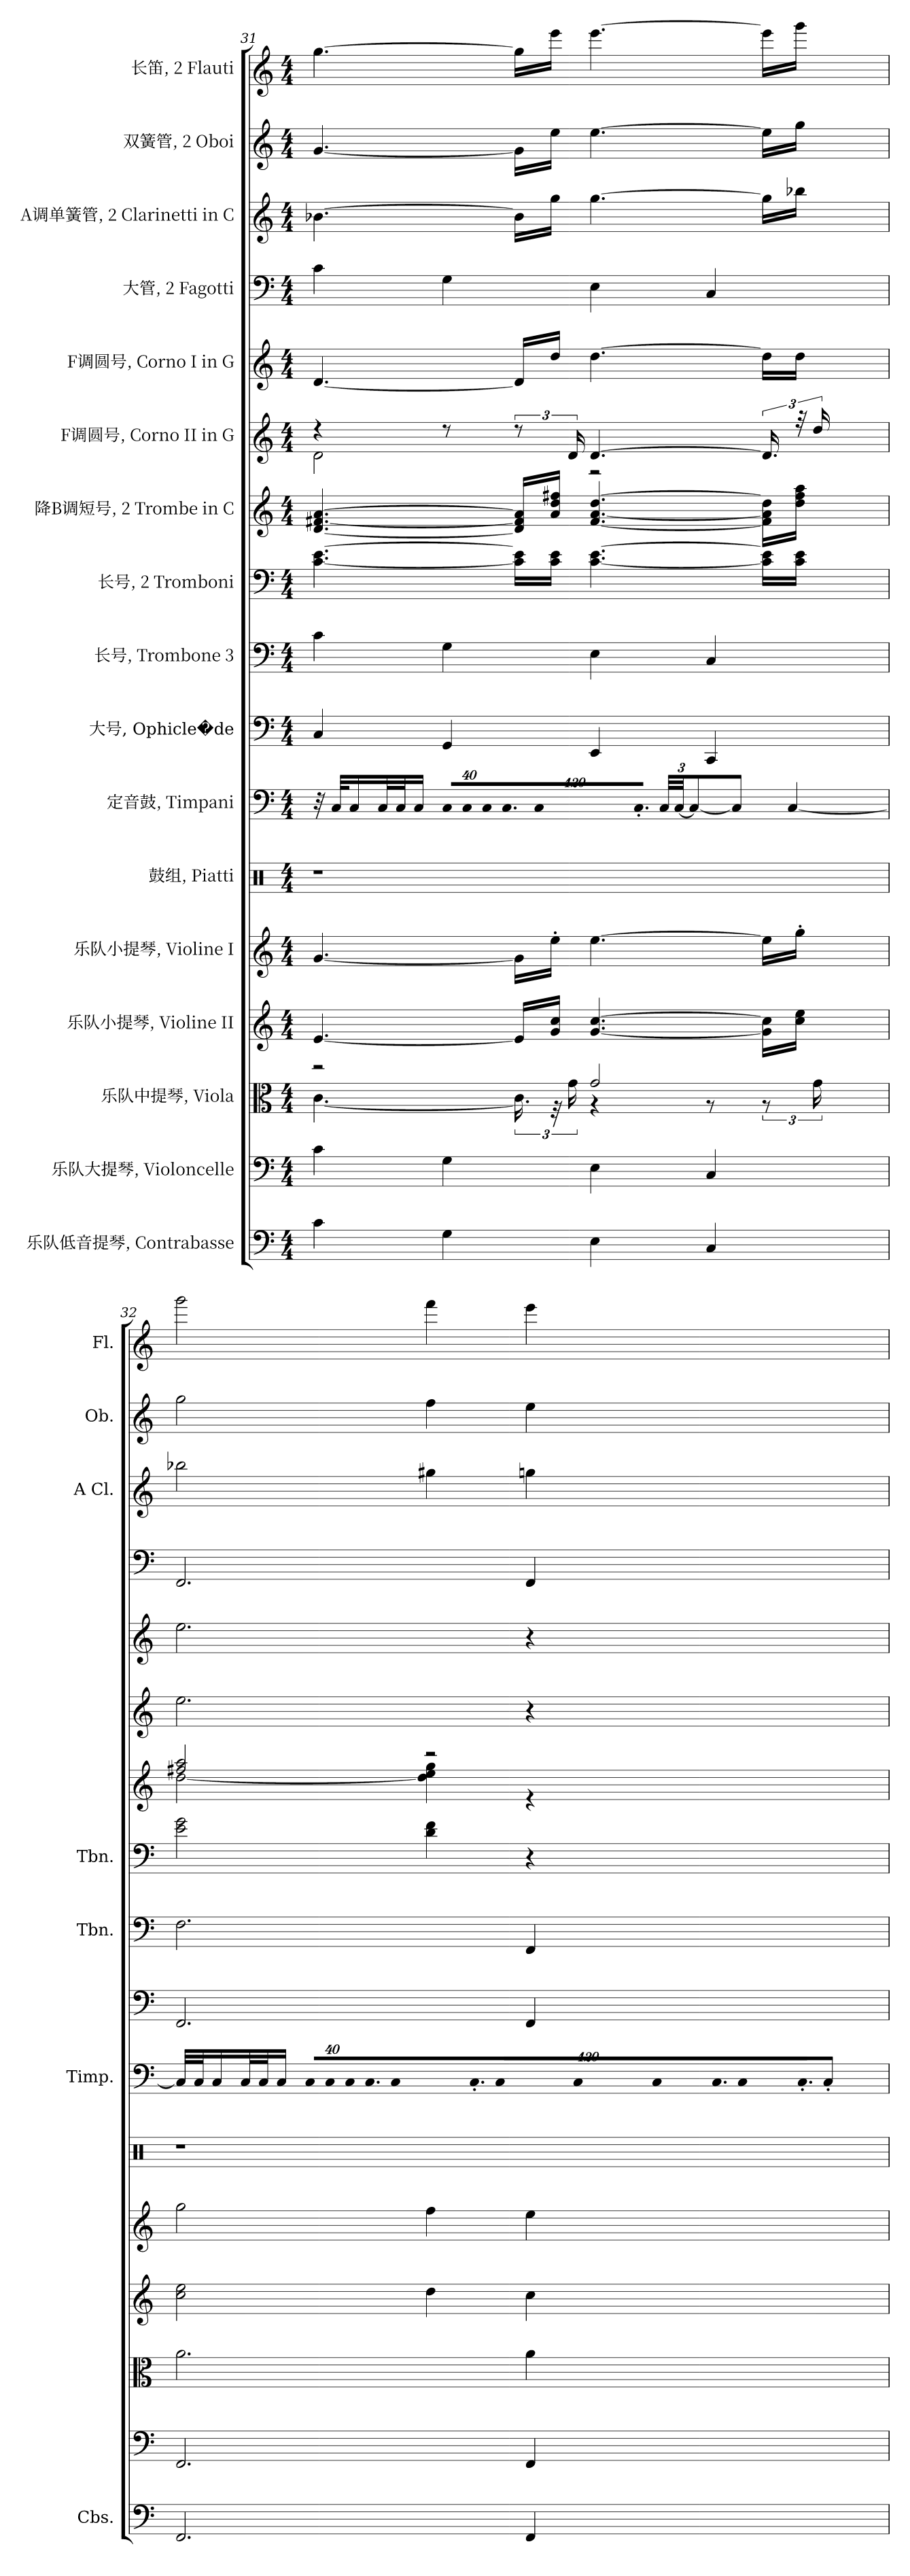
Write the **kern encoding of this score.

**kern	**kern	**kern	**kern	**kern	**kern	**kern	**kern	**kern	**kern	**kern	**kern	**kern	**kern	**kern	**kern	**kern
*part17	*part16	*part15	*part14	*part13	*part12	*part11	*part10	*part9	*part8	*part7	*part6	*part5	*part4	*part3	*part2	*part1
*staff17	*staff16	*staff15	*staff14	*staff13	*staff12	*staff11	*staff10	*staff9	*staff8	*staff7	*staff6	*staff5	*staff4	*staff3	*staff2	*staff1
*I"乐队低音提琴, Contrabasse	*I"乐队大提琴, Violoncelle	*I"乐队中提琴, Viola	*I"乐队小提琴, Violine II	*I"乐队小提琴, Violine I	*I"鼓组, Piatti	*I"定音鼓, Timpani	*I"大号, Ophicle�de	*I"长号, Trombone 3	*I"长号, 2 Tromboni	*I"降B调短号, 2 Trombe in C	*I"F调圆号, Corno II in G	*I"F调圆号, Corno I in G	*I"大管, 2 Fagotti	*I"A调单簧管, 2 Clarinetti in C	*I"双簧管, 2 Oboi	*I"长笛, 2 Flauti
*I'Cbs.	*	*	*	*	*	*I'Timp.	*	*I'Tbn.	*I'Tbn.	*	*	*	*	*I'A Cl.	*I'Ob.	*I'Fl.
*clefF4	*clefF4	*clefC3	*clefG2	*clefG2	*clefX	*clefF4	*clefF4	*clefF4	*clefF4	*clefG2	*clefG2	*clefG2	*clefF4	*clefG2	*clefG2	*clefG2
*ITrd7c12	*	*	*	*	*	*	*	*	*	*ITrd1c2	*ITrd4c7	*ITrd4c7	*	*ITrd2c3	*	*
*k[]	*k[]	*k[]	*k[]	*k[]	*k[]	*k[]	*k[]	*k[]	*k[]	*k[b-e-]	*k[b-]	*k[b-]	*k[]	*k[f#c#g#]	*k[]	*k[]
*M4/4	*M4/4	*M4/4	*M4/4	*M4/4	*M4/4	*M4/4	*M4/4	*M4/4	*M4/4	*M4/4	*M4/4	*M4/4	*M4/4	*M4/4	*M4/4	*M4/4
*MM158	*MM158	*MM158	*MM158	*MM158	*MM158	*MM158	*MM158	*MM158	*MM158	*MM158	*MM158	*MM158	*MM158	*MM158	*MM158	*MM158
=31	=31	=31	=31	=31	=31	=31	=31	=31	=31	=31	=31	=31	=31	=31	=31	=31
*	*	*^	*	*	*	*	*	*	*	*	*^	*	*	*	*	*
4C\	4c\	2r	[4.c\	[4.e/	[4.g/	1r	32r	4C/	4c\	[4.c\ [4.e\	[4.c/ [4.en/ [4.g/	4r	2G\	[4.G/	4c\	[4.gn\	[4.g/	[4.gg\
.	.	.	.	.	.	.	32C/KLL	.	.	.	.	.	.	.	.	.	.	.
.	.	.	.	.	.	.	16C/	.	.	.	.	.	.	.	.	.	.	.
.	.	.	.	.	.	.	32C/L	.	.	.	.	.	.	.	.	.	.	.
.	.	.	.	.	.	.	32C/J	.	.	.	.	.	.	.	.	.	.	.
.	.	.	.	.	.	.	16C/JJ	.	.	.	.	.	.	.	.	.	.	.
*	*	*	*	*	*	*	*Xbrackettup	*	*	*	*	*	*	*	*	*	*	*
!	!	!	!	!	!	!	!LO:N:vis=32	!	!	!	!	!	!	!	!	!	!	!
4GG\	4G\	.	.	.	.	.	640%23C/LLL	4GG/	4G\	.	.	8r	.	.	4G\	.	.	.
!	!	!	!	!	!	!	!LO:N:vis=32	!	!	!	!	!	!	!	!	!	!	!
.	.	.	.	.	.	.	640%23C/	.	.	.	.	.	.	.	.	.	.	.
!	!	!	!	!	!	!	!LO:N:vis=32	!	!	!	!	!	!	!	!	!	!	!
.	.	.	.	.	.	.	640%23C/	.	.	.	.	.	.	.	.	.	.	.
!	!	!	!	!	!	!	!LO:N:vis=32.	!	!	!	!	!	!	!	!	!	!	!
.	.	.	.	.	.	.	1920%103C/	.	.	.	.	.	.	.	.	.	.	.
.	.	.	24.c\]	16e/LL]	16g\LL]	.	.	.	.	16c\] 16e\]LL	16c/] 16e/] 16g/]LL	12r	.	16G/LL]	.	16g\LL]	16g\LL]	16gg\LL]
!	!	!	!	!	!	!	!LO:N:vis=32	!	!	!	!	!	!	!	!	!	!	!
.	.	.	.	.	.	.	640%23C/	.	.	.	.	.	.	.	.	.	.	.
.	.	.	48r	16g/ 16cc/JJ	16ee'\JJ	.	.	.	.	16c\ 16e\JJ	16g/ 16cc/ 16een/JJ	.	.	16g/JJ	.	16ee\JJ	16ee\JJ	16eee\JJ
!	!	!	!	!	!	!	!LO:N:vis=32.	!	!	!	!	!	!	!	!	!	!	!
.	.	.	.	.	.	.	1920%103C'/JJJ	.	.	.	.	.	.	.	.	.	.	.
.	.	.	24g\	.	.	.	.	.	.	.	.	24G/	.	.	.	.	.	.
*	*	*	*	*	*	*	*	*	*	*	*	*	*	*	*	*	*	*MM164
4EE\	4E\	2g/	4r	[4.g/ [4.cc/	[4.ee\	.	.	4EE/	4E\	[4.c\ [4.e\	[4.e/ [4.g/ [4.cc/	[4.G/	2r	[4.g\	4E\	[4.ee\	[4.ee\	[4.eee\
.	.	.	.	.	.	.	48C/LLL	.	.	.	.	.	.	.	.	.	.	.
.	.	.	.	.	.	.	[48C/JJ	.	.	.	.	.	.	.	.	.	.	.
.	.	.	.	.	.	.	12C/_	.	.	.	.	.	.	.	.	.	.	.
.	.	.	.	.	.	.	8C/J]	.	.	.	.	.	.	.	.	.	.	.
4CC/	4C/	.	8r	.	.	.	.	4CC/	4C/	.	.	.	.	.	4C/	.	.	.
.	.	.	.	.	.	.	[4C/	.	.	.	.	.	.	.	.	.	.	.
.	.	.	12r	16g\] 16cc\]LL	16ee\LL]	.	.	.	.	16c\] 16e\]LL	16e\] 16g\] 16cc\]LL	24.G/]	.	16g\LL]	.	16ee\LL]	16ee\LL]	16eee\LL]
.	.	.	.	16cc\ 16ee\JJ	16gg'\JJ	.	.	.	.	16c\ 16e\JJ	16cc\ 16ee\ 16gg\JJ	48r	.	16g\JJ	.	16ggn\JJ	16gg\JJ	16ggg\JJ
.	.	.	24g\	.	.	.	.	.	.	.	.	24g/	.	.	.	.	.	.
960ryy	960ryy	960ryy	960ryy	960ryy	960ryy	960ryy	.	960ryy	960ryy	960ryy	960ryy	960ryy	960ryy	960ryy	960ryy	960ryy	960ryy	960ryy
*	*	*v	*v	*	*	*	*	*	*	*	*	*v	*v	*	*	*	*	*
!!LO:PB:g=z
=32	=32	=32	=32	=32	=32	=32	=32	=32	=32	=32	=32	=32	=32	=32	=32	=32
*	*	*	*	*	*	*	*	*	*	*	*	*	*	*	*	*MM162
*	*	*	*	*	*	*	*	*	*	*^	*	*	*	*	*	*
2.FFF/	2.FF/	2.a\	2cc\ 2ee\	2gg\	1r	32C/LLL]	2.FF/	2.F\	2e\ 2g\	2een/ 2gg/	[2cc\	2.a\	2.a\	2.FF/	2ggn\	2gg\	2ggg\
.	.	.	.	.	.	32C/J	.	.	.	.	.	.	.	.	.	.	.
.	.	.	.	.	.	16C/	.	.	.	.	.	.	.	.	.	.	.
.	.	.	.	.	.	32C/L	.	.	.	.	.	.	.	.	.	.	.
.	.	.	.	.	.	32C/J	.	.	.	.	.	.	.	.	.	.	.
.	.	.	.	.	.	16C/JJ	.	.	.	.	.	.	.	.	.	.	.
!	!	!	!	!	!	!LO:N:vis=32	!	!	!	!	!	!	!	!	!	!	!
.	.	.	.	.	.	640%23C/LLL	.	.	.	.	.	.	.	.	.	.	.
!	!	!	!	!	!	!LO:N:vis=32	!	!	!	!	!	!	!	!	!	!	!
.	.	.	.	.	.	640%23C/	.	.	.	.	.	.	.	.	.	.	.
!	!	!	!	!	!	!LO:N:vis=32	!	!	!	!	!	!	!	!	!	!	!
.	.	.	.	.	.	640%23C/	.	.	.	.	.	.	.	.	.	.	.
!	!	!	!	!	!	!LO:N:vis=32.	!	!	!	!	!	!	!	!	!	!	!
.	.	.	.	.	.	1920%103C/	.	.	.	.	.	.	.	.	.	.	.
!	!	!	!	!	!	!LO:N:vis=32	!	!	!	!	!	!	!	!	!	!	!
.	.	.	.	.	.	640%23C/	.	.	.	.	.	.	.	.	.	.	.
!	!	!	!	!	!	!LO:N:vis=32.	!	!	!	!	!	!	!	!	!	!	!
.	.	.	.	.	.	1920%103C'/JJJ	.	.	.	.	.	.	.	.	.	.	.
*	*	*	*	*	*	*	*	*	*	*	*	*	*	*	*	*	*MM164
.	.	.	4dd\	4ff\	.	.	.	.	4d\ 4f\	2r	4cc\] 4dd\ 4ff\	.	.	.	4ee#X\	4ff\	4fff\
!	!	!	!	!	!	!LO:N:vis=32	!	!	!	!	!	!	!	!	!	!	!
.	.	.	.	.	.	640%23C/LLL	.	.	.	.	.	.	.	.	.	.	.
!	!	!	!	!	!	!LO:N:vis=32	!	!	!	!	!	!	!	!	!	!	!
.	.	.	.	.	.	640%23C/	.	.	.	.	.	.	.	.	.	.	.
!	!	!	!	!	!	!LO:N:vis=32	!	!	!	!	!	!	!	!	!	!	!
.	.	.	.	.	.	640%23C/	.	.	.	.	.	.	.	.	.	.	.
!	!	!	!	!	!	!LO:N:vis=32.	!	!	!	!	!	!	!	!	!	!	!
.	.	.	.	.	.	1920%103C/	.	.	.	.	.	.	.	.	.	.	.
!	!	!	!	!	!	!LO:N:vis=32	!	!	!	!	!	!	!	!	!	!	!
.	.	.	.	.	.	640%23C/	.	.	.	.	.	.	.	.	.	.	.
!	!	!	!	!	!	!LO:N:vis=32.	!	!	!	!	!	!	!	!	!	!	!
.	.	.	.	.	.	1920%103C'/JJJ	.	.	.	.	.	.	.	.	.	.	.
*	*	*	*	*	*	*	*	*	*	*	*	*	*	*	*	*	*MM171
4FFF/	4FF/	4a\	4cc\	4ee\	.	.	4FF/	4FF/	4r	.	4r	4r	4r	4FF/	4een\	4ee\	4eee\
.	.	.	.	.	.	4C'/	.	.	.	.	.	.	.	.	.	.	.
480ryy	480ryy	480ryy	480ryy	480ryy	480ryy	.	480ryy	480ryy	480ryy	480ryy	480ryy	480ryy	480ryy	480ryy	480ryy	480ryy	480ryy
*	*	*	*	*	*	*	*	*	*	*v	*v	*	*	*	*	*	*
=	=	=	=	=	=	=	=	=	=	=	=	=	=	=	=	=
*-	*-	*-	*-	*-	*-	*-	*-	*-	*-	*-	*-	*-	*-	*-	*-	*-
